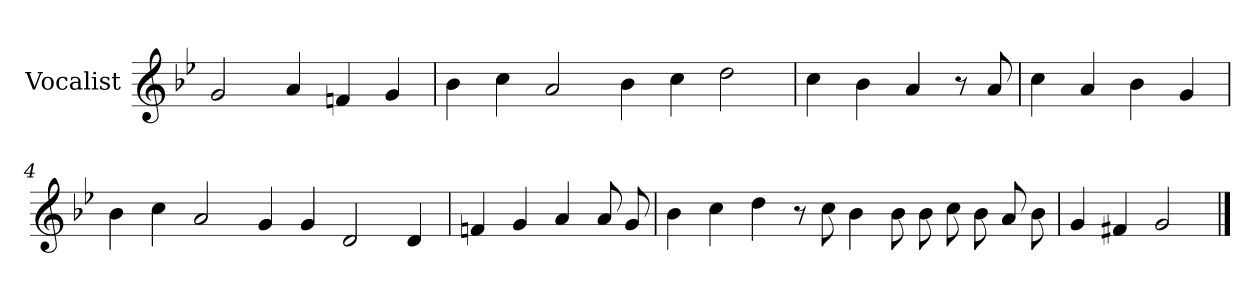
**kern
*part1
*staff1
*I"Vocalist
*k[b-e-]
*g:
=
2g
4a
4fn
4g
=1
4b-
4cc
2a
4b-
4cc
2dd
=2
4cc
4b-
4a
8r
8a
=3
4cc
4a
4b-
4g
=4
4b-
4cc
2a
4g
4g
2d
4d
=5
4fn
4g
4a
8a
8g
=6
4b-
4cc
4dd
8r
8cc
4b-
8b-
8b-
8cc
8b-
8a
8b-
=7
4g
4f#X
2g
==
*-
